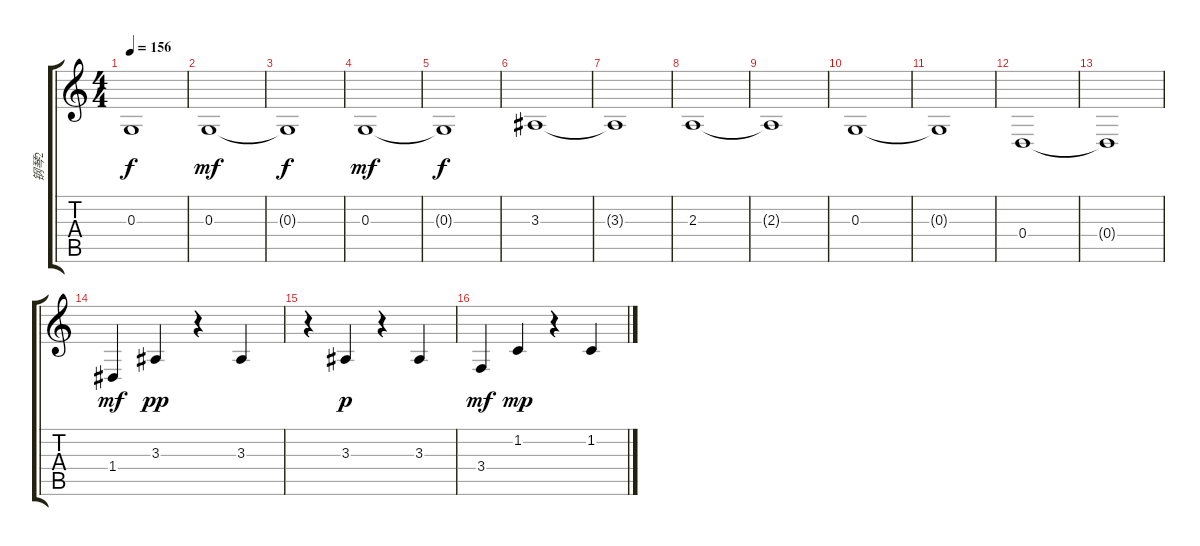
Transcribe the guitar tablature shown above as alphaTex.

\track ("钢琴2" "钢琴2") {instrument brightacousticpiano}
\staff {score tabs}
\tuning (E4 B3 G3 D3 A2 E2) {hide}
\ts (4 4)
\tempo 156
\clef g2
\ks c
0.3{t}.1{dy f} |
0.3.1{dy mf} |
0.3{t}.1{dy f} |
0.3.1{dy mf} |
0.3{t}.1{dy f} |
3.3.1 |
3.3{t}.1 |
2.3.1 |
2.3{t}.1 |
0.3.1 |
0.3{t}.1 |
0.4.1 |
0.4{t}.1 |
1.4.4{dy mf} 3.3.4{dy pp} r.4 3.3.4 |
r.4 3.3.4{dy p} r.4 3.3.4 |
3.4.4{dy mf} 1.2.4{dy mp} r.4 1.2.4
